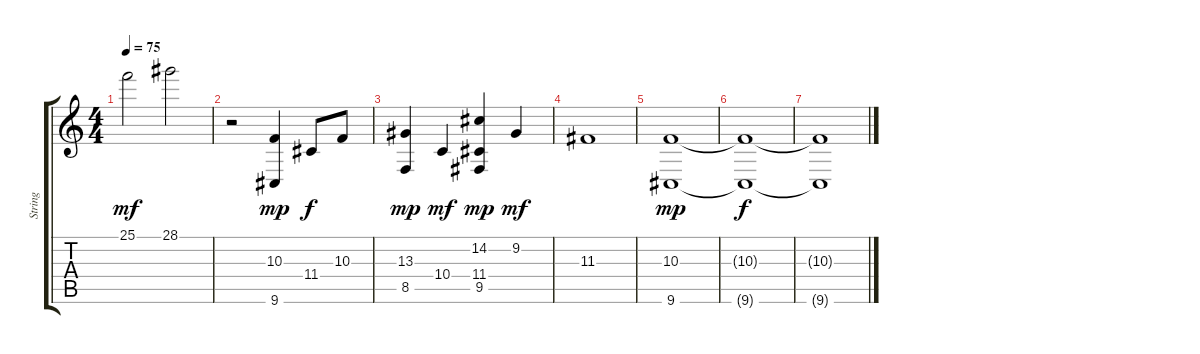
\track ("String" "String") {instrument stringensemble1}
\staff {score tabs}
\tuning (E4 B3 G3 D3 A2 E2) {hide}
\ts (4 4)
\tempo 75
\clef g2
\ks c
25.1.2{dy mf} 28.1.2 |
r.2{instrument stringensemble2} (10.3 9.6).4{dy mp} 11.4.8{dy f} 10.3.8 |
(13.3 8.5).4{dy mp} 10.4.4{dy mf} (14.2 11.4 9.5).4{dy mp} 9.2.4{dy mf} |
11.3.1 |
(10.3 9.6).1{dy mp} |
(10.3{t} 9.6{t}).1{dy f} |
(10.3{t} 9.6{t}).1
